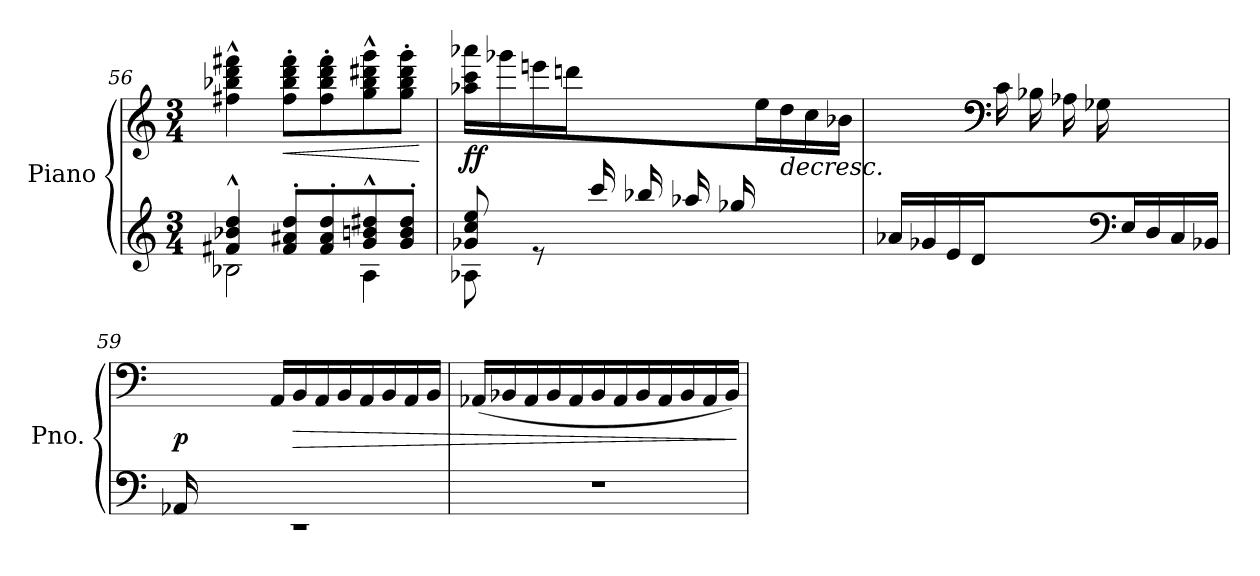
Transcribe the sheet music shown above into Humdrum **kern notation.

**kern	**kern	**dynam
*part1	*part1	*part1
*staff2	*staff1	*staff1/2
*I"Piano	*	*
*I'Pno.	*	*
!!LO:LB:g=z
*clefG2	*clefG2	*
*k[]	*k[]	*
*M3/4	*M3/4	*
=56	=56	=56
*^	*	*
4f#X/^^ 4b-X/^^ 4dd/^^	2B-X\	4ff#X\^^ 4bb-X\^^ 4ddd\^^ 4fff#X\^^	.
!	!	!	!LO:HP:b
8f#/' 8a#X/' 8dd/'L	.	8ff#\' 8bb-\' 8ddd\' 8fff#\'L	<
8f#/' 8a#/' 8dd/'	.	8ff#\' 8bb-\' 8ddd\' 8fff#\'	.
8g/^^ 8bn/^^ 8dd#X/^^	4A\	8gg\^^ 8bb-\^^ 8ddd#X\^^ 8ggg\^^	.
8g/' 8b/' 8dd#/'J	.	8gg\' 8bb-\' 8ddd#\' 8ggg\'J	.
*v	*v	*	*
.	.	[
=57	=57	=57
*^	*	*
*	*^	*	*
!	!	!	!	!LO:DY:b
4ryy	8g-X/ 8cc/ 8ee/	8A-X\	16aa-X\ 16ccc\ 16aaa-X\LL	ff
.	.	.	16ggg-X\	.
.	8re	2ryy	16eeen\	.
.	.	.	16dddn\	.
16ccc/	2reyy	.	4ryy	.
16bb-X/	.	.	.	.
16aa-X/	.	.	.	.
16gg-X/	.	.	.	.
4ryy	.	.	16ee\	.
!	!	!	!	!LO:HP:b
.	.	.	16dd\	>
.	.	8ryy	16cc\	.
.	.	.	16b-X\JJ	.
*v	*v	*v	*	*
=58	=58	=58
*	*^	*
16a-X/LL	4ryy	4ryy	.
16g-X/	.	.	.
16e/	.	.	.
16d/	.	.	.
*	*clefF4	*	*
!	!	!	!LO:DY:b
4ryy	2ryy	16c\	other-dynamics
.	.	16B-X\	.
.	.	16A-X\	.
.	.	16G-X\	.
*clefF4	*	*	*
16E/	.	4ryy	.
16D/	.	.	.
16C/	.	.	.
16BB-X/JJ	.	.	.
*	*v	*v	*
.	.	]
!!LO:PB:g=z
=59	=59	=59
*^	*	*
!	!	!	!LO:DY:b
(16AA-X/LL	2.r	16ryy	p
2ryy	.	16BB-X\	.
.	.	16AA-X\	.
.	.	16BB-\JJ	.
.	.	16AA-/LL	.
!	!	!	!LO:HP:b
.	.	16BB-/	>
.	.	16AA-/	.
.	.	16BB-/	.
.	.	16AA-/	.
8.ryy	.	16BB-/	.
.	.	16AA-/	.
.	.	16BB-/JJ)	.
*v	*v	*	*
=60	=60	=60
2.r	(16AA-X/LL	.
.	16BB-X/	.
.	16AA-/	.
.	16BB-/	.
.	16AA-/	.
.	16BB-/	.
.	16AA-/	.
.	16BB-/	.
.	16AA-/	.
.	16BB-/	.
.	16AA-/	.
.	16BB-/JJ)	.
.	.	]
=	=	=
*-	*-	*-
